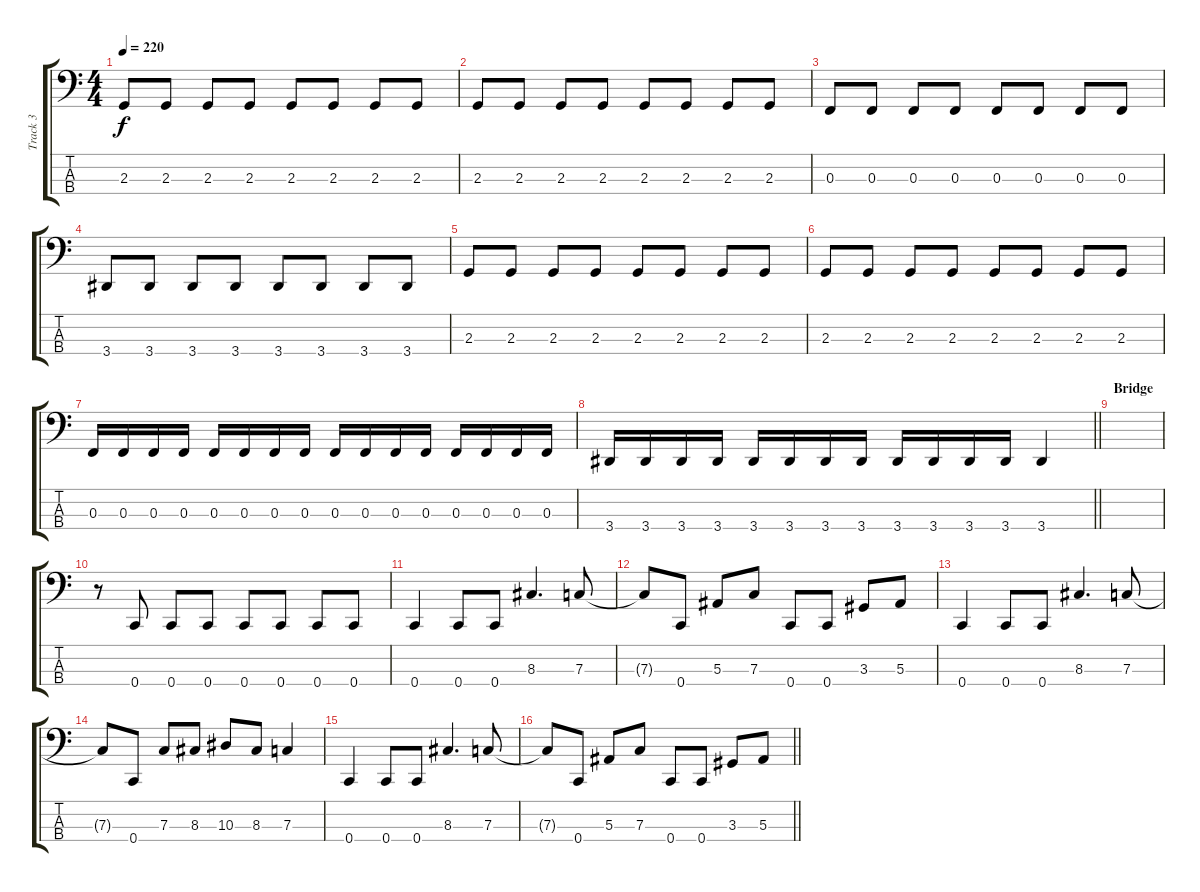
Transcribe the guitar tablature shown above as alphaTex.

\track ("Track 3" "Track 3") {instrument electricbasspick}
\staff {score tabs}
\tuning (Eb2 Bb1 F1 C1) {hide}
\ts (4 4)
\tempo 220
\clef f4
\ks c
2.3.8{dy f} 2.3.8 2.3.8 2.3.8 2.3.8 2.3.8 2.3.8 2.3.8 |
2.3.8 2.3.8 2.3.8 2.3.8 2.3.8 2.3.8 2.3.8 2.3.8 |
0.3.8 0.3.8 0.3.8 0.3.8 0.3.8 0.3.8 0.3.8 0.3.8 |
3.4.8 3.4.8 3.4.8 3.4.8 3.4.8 3.4.8 3.4.8 3.4.8 |
2.3.8 2.3.8 2.3.8 2.3.8 2.3.8 2.3.8 2.3.8 2.3.8 |
2.3.8 2.3.8 2.3.8 2.3.8 2.3.8 2.3.8 2.3.8 2.3.8 |
0.3.16 0.3.16 0.3.16 0.3.16 0.3.16 0.3.16 0.3.16 0.3.16 0.3.16 0.3.16 0.3.16 0.3.16 0.3.16 0.3.16 0.3.16 0.3.16 |
\barLineRight lightlight
3.4.16 3.4.16 3.4.16 3.4.16 3.4.16 3.4.16 3.4.16 3.4.16 3.4.16 3.4.16 3.4.16 3.4.16 3.4.4 |
\section ("" "Bridge")
|
r.8 0.4.8 0.4.8 0.4.8 0.4.8 0.4.8 0.4.8 0.4.8 |
0.4.4 0.4.8 0.4.8 8.3.4{d} 7.3.8 |
7.3{t}.8 0.4.8 5.3.8 7.3.8 0.4.8 0.4.8 3.3.8 5.3.8 |
0.4.4 0.4.8 0.4.8 8.3.4{d} 7.3.8 |
7.3{t}.8 0.4.8 7.3.8 8.3.8 10.3.8 8.3.8 7.3.4 |
0.4.4 0.4.8 0.4.8 8.3.4{d} 7.3.8 |
\barLineRight lightlight
7.3{t}.8 0.4.8 5.3.8 7.3.8 0.4.8 0.4.8 3.3.8 5.3.8
